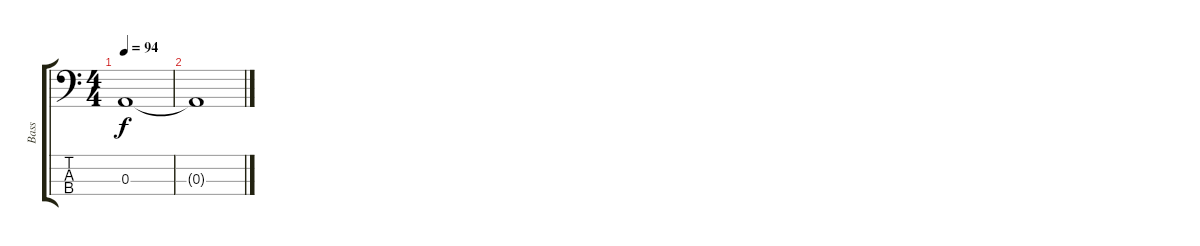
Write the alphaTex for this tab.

\track ("Bass" "Bass") {instrument electricbassfinger}
\staff {score tabs}
\tuning (G2 D2 A1 E1) {hide}
\ts (4 4)
\tempo 94
\clef f4
\ks c
0.3.1{dy f} |
0.3{t}.1
